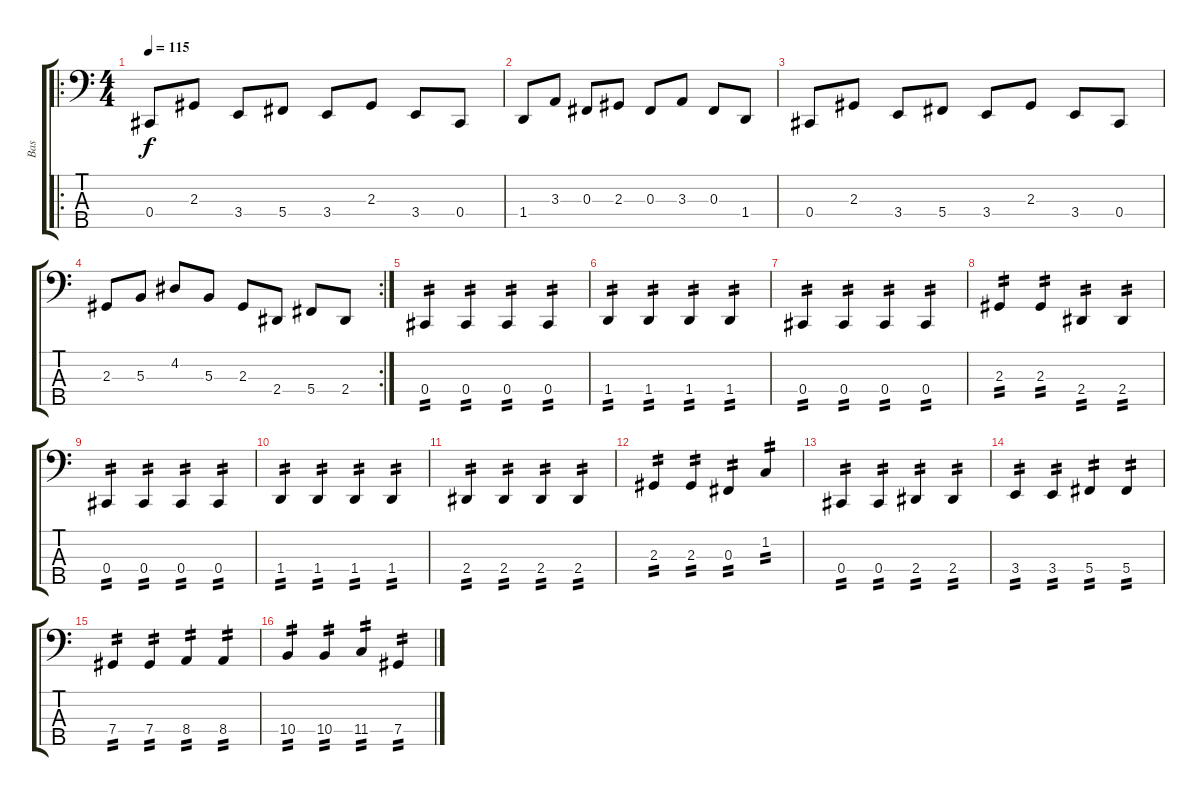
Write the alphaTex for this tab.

\track ("Bas" "Bas") {instrument electricbassfinger}
\staff {score tabs}
\tuning (E2 B1 Gb1 Db1 Ab0) {hide}
\ro
\ts (4 4)
\tempo 115
\clef f4
\ks c
0.4.8{dy f} 2.3.8 3.4.8 5.4.8 3.4.8 2.3.8 3.4.8 0.4.8 |
1.4.8 3.3.8 0.3.8 2.3.8 0.3.8 3.3.8 0.3.8 1.4.8 |
0.4.8 2.3.8 3.4.8 5.4.8 3.4.8 2.3.8 3.4.8 0.4.8 |
\rc 2
2.3.8 5.3.8 4.2.8 5.3.8 2.3.8 2.4.8 5.4.8 2.4.8 |
0.4.4{tp 2} 0.4.4{tp 2} 0.4.4{tp 2} 0.4.4{tp 2} |
1.4.4{tp 2} 1.4.4{tp 2} 1.4.4{tp 2} 1.4.4{tp 2} |
0.4.4{tp 2} 0.4.4{tp 2} 0.4.4{tp 2} 0.4.4{tp 2} |
2.3.4{tp 2} 2.3.4{tp 2} 2.4.4{tp 2} 2.4.4{tp 2} |
0.4.4{tp 2} 0.4.4{tp 2} 0.4.4{tp 2} 0.4.4{tp 2} |
1.4.4{tp 2} 1.4.4{tp 2} 1.4.4{tp 2} 1.4.4{tp 2} |
2.4.4{tp 2} 2.4.4{tp 2} 2.4.4{tp 2} 2.4.4{tp 2} |
2.3.4{tp 2} 2.3.4{tp 2} 0.3.4{tp 2} 1.2.4{tp 2} |
0.4.4{tp 2} 0.4.4{tp 2} 2.4.4{tp 2} 2.4.4{tp 2} |
3.4.4{tp 2} 3.4.4{tp 2} 5.4.4{tp 2} 5.4.4{tp 2} |
7.4.4{tp 2} 7.4.4{tp 2} 8.4.4{tp 2} 8.4.4{tp 2} |
10.4.4{tp 2} 10.4.4{tp 2} 11.4.4{tp 2} 7.4.4{tp 2}
